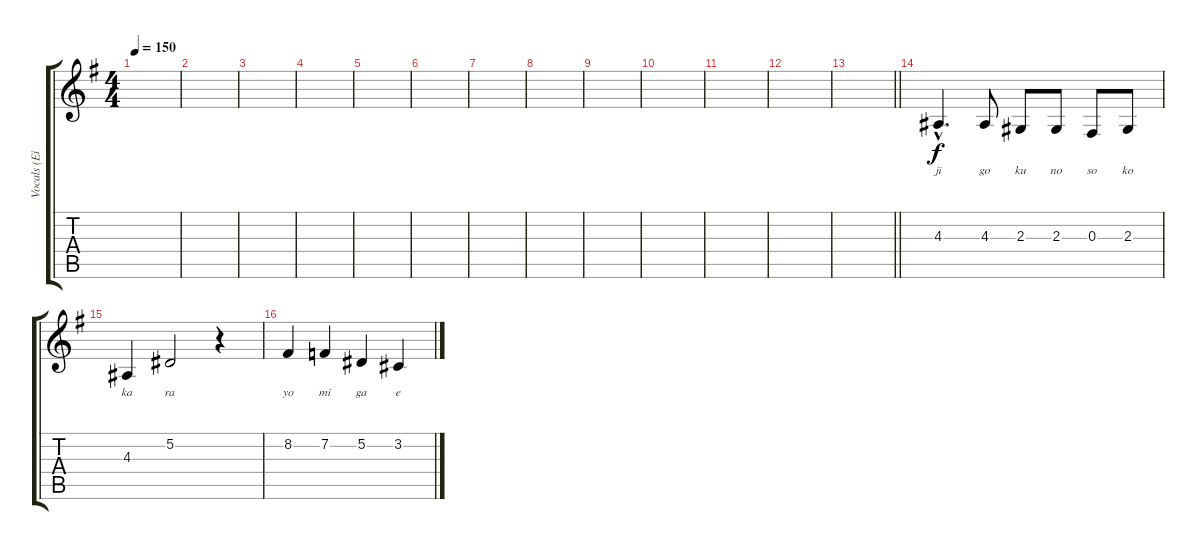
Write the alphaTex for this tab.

\track ("Vocals (Eizo)" "Vocals (Ei") {instrument flute}
\staff {score tabs}
\tuning (Eb4 Bb3 Gb3 Db3 Ab2 Eb2) {hide}
\ts (4 4)
\tempo 150
\clef g2
\ks g
|
|
|
|
|
|
|
|
|
|
|
|
\barLineRight lightlight
|
4.3{hac}.4{d lyrics (0 "ji") lyrics (1 "") lyrics (2 "") lyrics (3 "") lyrics (4 "")} 4.3.8{lyrics (0 "go") lyrics (1 "") lyrics (2 "") lyrics (3 "") lyrics (4 "")} 2.3.8{lyrics (0 "ku") lyrics (1 "") lyrics (2 "") lyrics (3 "") lyrics (4 "")} 2.3.8{lyrics (0 "no") lyrics (1 "") lyrics (2 "") lyrics (3 "") lyrics (4 "")} 0.3.8{lyrics (0 "so") lyrics (1 "") lyrics (2 "") lyrics (3 "") lyrics (4 "")} 2.3.8{lyrics (0 "ko") lyrics (1 "") lyrics (2 "") lyrics (3 "") lyrics (4 "")} |
4.3.4{lyrics (0 "ka") lyrics (1 "") lyrics (2 "") lyrics (3 "") lyrics (4 "")} 5.2.2{lyrics (0 "ra") lyrics (1 "") lyrics (2 "") lyrics (3 "") lyrics (4 "")} r.4 |
8.2.4{lyrics (0 "yo") lyrics (1 "") lyrics (2 "") lyrics (3 "") lyrics (4 "")} 7.2.4{lyrics (0 "mi") lyrics (1 "") lyrics (2 "") lyrics (3 "") lyrics (4 "")} 5.2.4{lyrics (0 "ga") lyrics (1 "") lyrics (2 "") lyrics (3 "") lyrics (4 "")} 3.2.4{lyrics (0 "e") lyrics (1 "") lyrics (2 "") lyrics (3 "") lyrics (4 "")}
